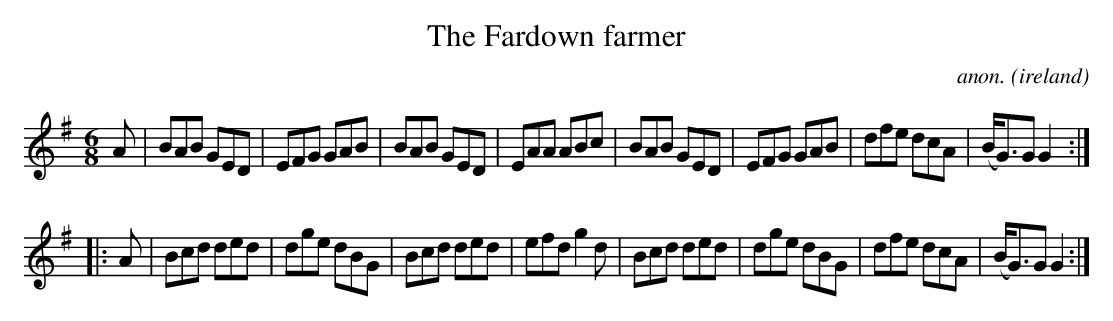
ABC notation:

X:1
T:The Fardown farmer
O:ireland
C:anon.
M:6/8
L:1/8
K:G
A|BAB GED|EFG GAB|BAB GED|EAA ABc|BAB GED|EFG GAB|dfe dcA|(B<G)G G2:|
|:A|Bcd ded|dge dBG|Bcd ded|efd g2d|Bcd ded|dge dBG|dfe dcA|(B<G)G G2:|
